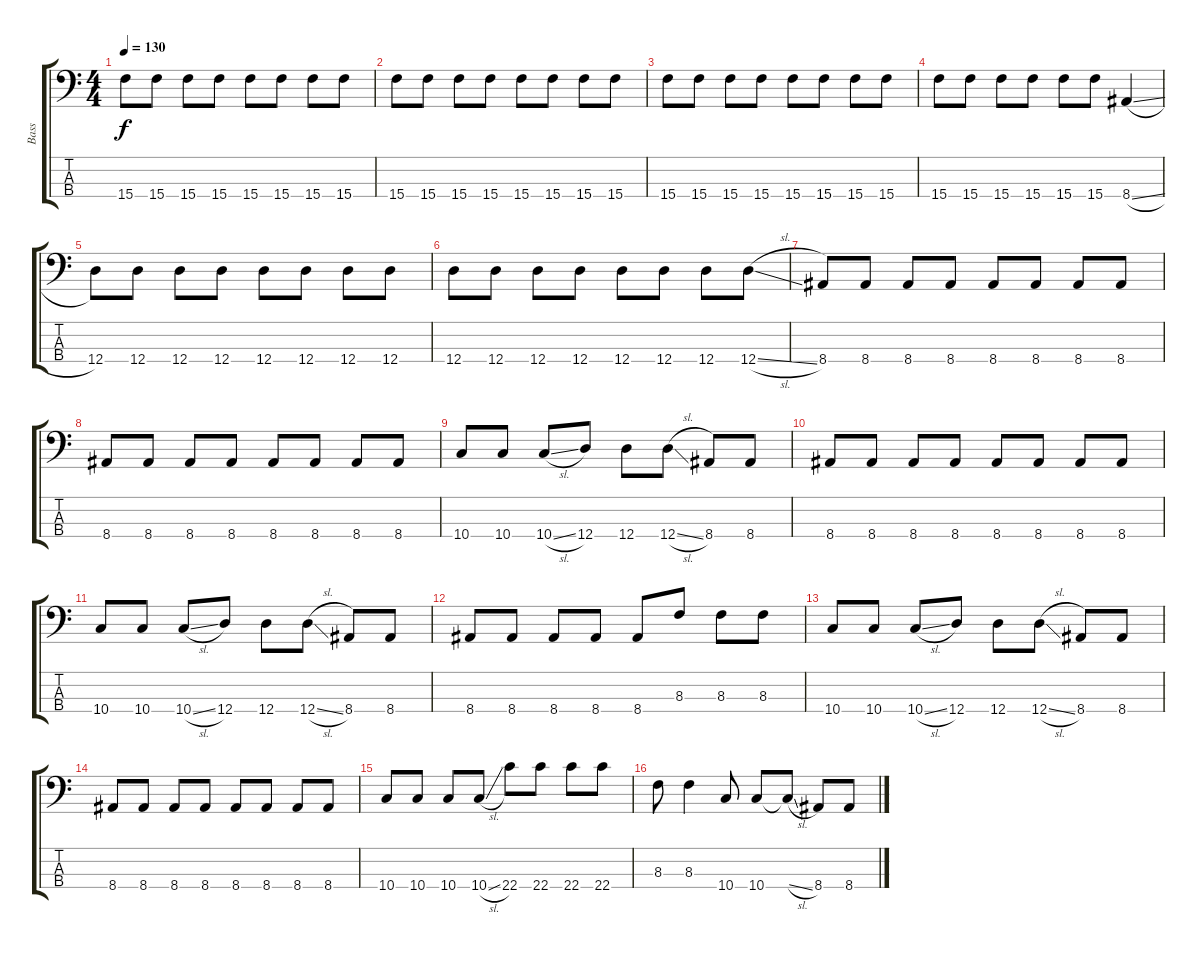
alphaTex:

\track ("Bass" "Bass") {instrument electricbassfinger}
\staff {score tabs}
\tuning (G2 D2 A1 D1) {hide}
\ts (4 4)
\tempo 130
\clef f4
\ks c
15.4.8{dy f} 15.4.8 15.4.8 15.4.8 15.4.8 15.4.8 15.4.8 15.4.8 |
15.4.8 15.4.8 15.4.8 15.4.8 15.4.8 15.4.8 15.4.8 15.4.8 |
15.4.8 15.4.8 15.4.8 15.4.8 15.4.8 15.4.8 15.4.8 15.4.8 |
15.4.8 15.4.8 15.4.8 15.4.8 15.4.8 15.4.8 8.4{sl}.4 |
12.4.8 12.4.8 12.4.8 12.4.8 12.4.8 12.4.8 12.4.8 12.4.8 |
12.4.8 12.4.8 12.4.8 12.4.8 12.4.8 12.4.8 12.4.8 12.4{sl}.8 |
8.4.8 8.4.8 8.4.8 8.4.8 8.4.8 8.4.8 8.4.8 8.4.8 |
8.4.8 8.4.8 8.4.8 8.4.8 8.4.8 8.4.8 8.4.8 8.4.8 |
10.4.8 10.4.8 10.4{sl}.8 12.4.8 12.4.8 12.4{sl}.8 8.4.8 8.4.8 |
8.4.8 8.4.8 8.4.8 8.4.8 8.4.8 8.4.8 8.4.8 8.4.8 |
10.4.8 10.4.8 10.4{sl}.8 12.4.8 12.4.8 12.4{sl}.8 8.4.8 8.4.8 |
8.4.8 8.4.8 8.4.8 8.4.8 8.4.8 8.3.8 8.3.8 8.3.8 |
10.4.8 10.4.8 10.4{sl}.8 12.4.8 12.4.8 12.4{sl}.8 8.4.8 8.4.8 |
8.4.8 8.4.8 8.4.8 8.4.8 8.4.8 8.4.8 8.4.8 8.4.8 |
10.4.8 10.4.8 10.4.8 10.4{sl}.8 22.4.8 22.4.8 22.4.8 22.4.8 |
8.3.8 8.3.4 10.4.8 10.4.8 10.4{sl t}.8 8.4.8 8.4.8
